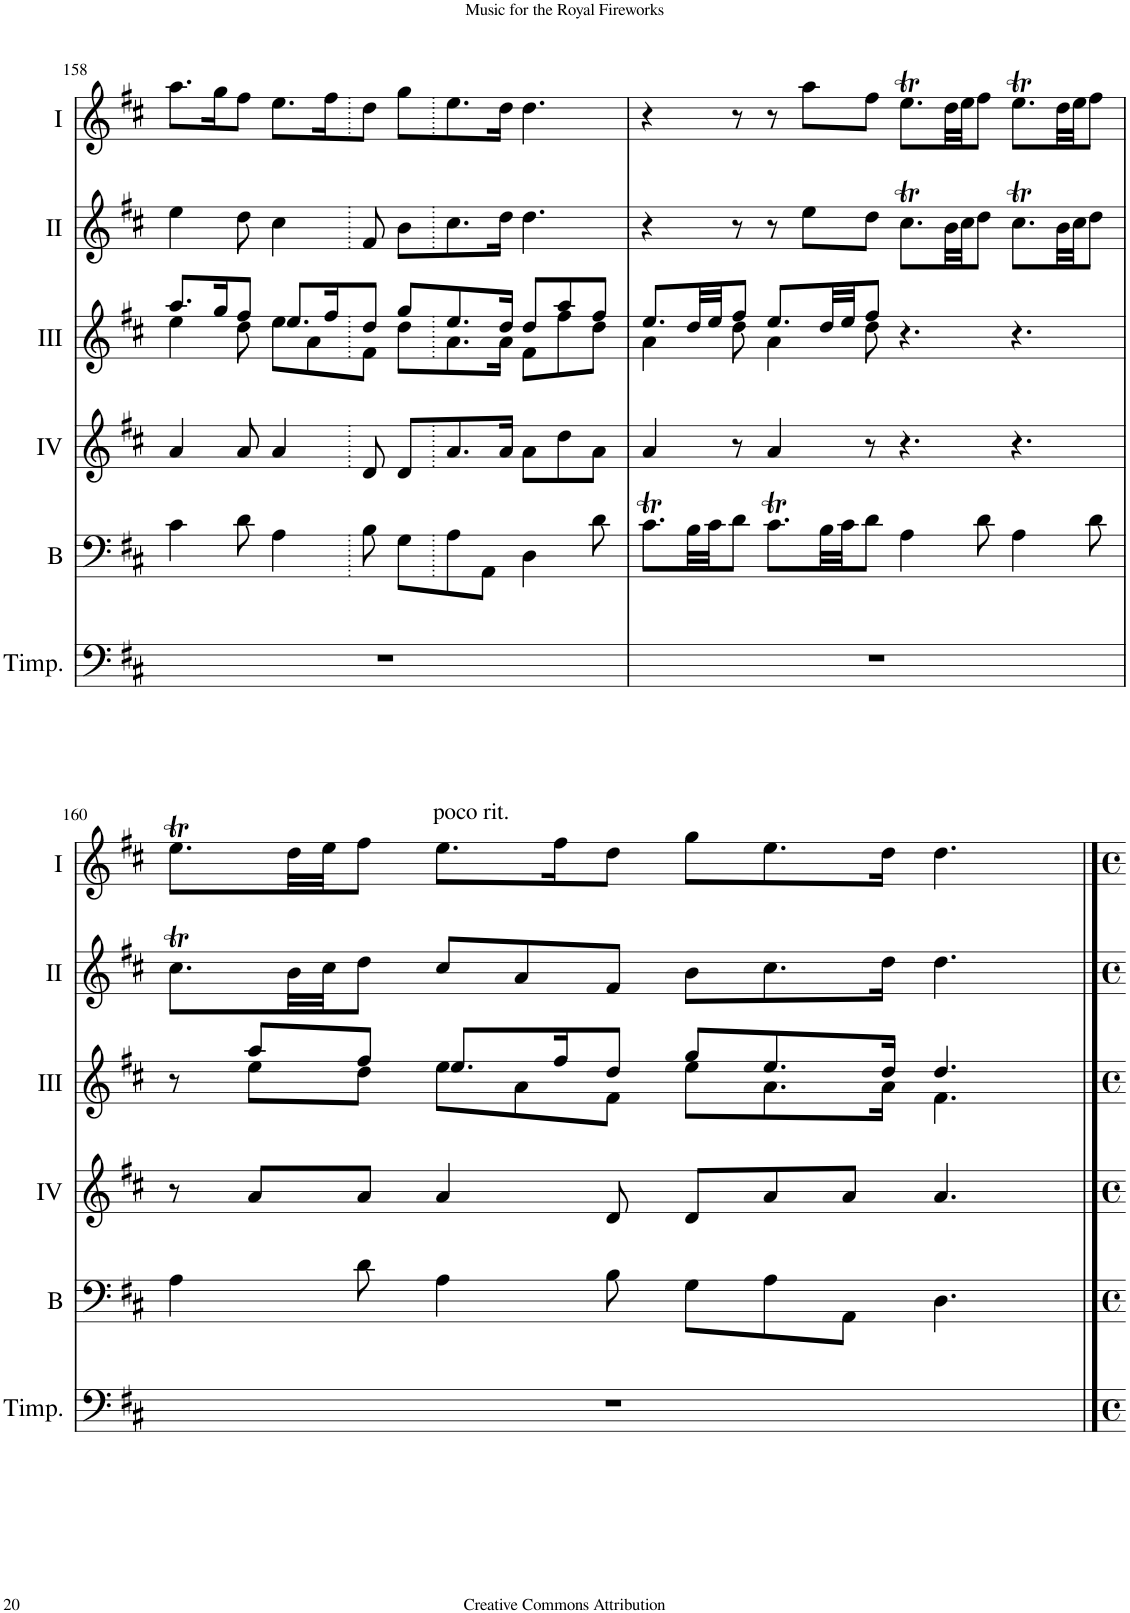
**kern	**kern	**kern	**kern	**kern	**kern
*part6	*part5	*part4	*part3	*part2	*part1
*staff6	*staff5	*staff4	*staff3	*staff2	*staff1
*I"Timpani	*I"Bass	*I"Acc. 4	*I"Acc. 3	*I"Acc. 2	*I"Acc. 1
*I'Timp.	*I'B	*	*	*	*
!!LO:PB:g=z
*clefF4	*clefF4	*clefG2	*clefG2	*clefG2	*clefG2
*k[f#c#]	*k[f#c#]	*k[f#c#]	*k[f#c#]	*k[f#c#]	*k[f#c#]
*M12/8	*M12/8	*M12/8	*M12/8	*M12/8	*M12/8
=158	=158	=158	=158.	=158	=158
*	*	*	*^	*	*
1.r	4C#\	4a/	8.aa/L	4ee\	4ee\	8.aa\L
.	.	.	16gg/K	.	.	16gg\K
.	8D\	8a/	8ff#/J	8dd\	8dd\	8ff#\J
.	4AA\	4a/	8.ee/L	8ee\L	4cc#\	8.ee\L
.	.	.	.	8a\	.	.
.	.	.	16ff#/K	.	.	16ff#\K
.	8BB\	8d/	8dd/J	8f#\J	8f#/	8dd\J
.	8GG\L	8d/L	8gg/L	8dd\L	8b\L	8gg\L
.	8AA\	8.a/	8.ee/	8.a\	8.cc#\	8.ee\
.	8AAA\J	.	.	.	.	.
.	.	16a/Jk	16dd/Jk	16a\Jk	16dd\Jk	16dd\Jk
.	4DD\	8a\L	8dd/L	8f#\L	4.dd\	4.dd\
.	.	8dd\	8aa/	8ff#\	.	.
.	8D\	8a\J	8ff#/J	8dd\J	.	.
=159	=159	=159	=159	=159	=159	=159
1.r	8.C#t\L	4a/	8.ee/L	4a\	4r	4r
.	32BB\LL	.	32dd/LL	.	.	.
.	32C#\JJ	.	32ee/JJ	.	.	.
.	8D\J	8r	8ff#/J	8dd\	8r	8r
.	8.C#t\L	4a/	8.ee/L	4a\	8r	8r
.	.	.	.	.	8ee\L	8aa\L
.	32BB\LL	.	32dd/LL	.	.	.
.	32C#\JJ	.	32ee/JJ	.	.	.
.	8D\J	8r	8ff#/J	8dd\	8dd\J	8ff#\J
.	4AA\	4.r	4.r	4.ryy	8.cc#t\L	8.eeT\L
.	.	.	.	.	32b\LL	32dd\LL
.	.	.	.	.	32cc#\JJ	32ee\JJ
.	8D\	.	.	.	8dd\J	8ff#\J
.	4AA\	4.r	4.r	4.ryy	8.cc#t\L	8.eeT\L
.	.	.	.	.	32b\LL	32dd\LL
.	.	.	.	.	32cc#\JJ	32ee\JJ
.	8D\	.	.	.	8dd\J	8ff#\J
!!LO:LB:g=z
=160	=160	=160	=160	=160	=160	=160
1.r	4AA\	8r	8r	8ryy	8.cc#t\L	8.eeT\L
.	.	8a/L	8aa/L	8ee\L	.	.
.	.	.	.	.	32b\LL	32dd\LL
.	.	.	.	.	32cc#\JJ	32ee\JJ
.	8D\	8a/J	8ff#/J	8dd\J	8dd\J	8ff#\J
!	!	!	!	!	!	!LO:TX:a:t=poco rit.
.	4AA\	4a/	8.ee/L	8ee\L	8cc#/L	8.ee\L
.	.	.	.	8a\	8a/	.
.	.	.	16ff#/K	.	.	16ff#\K
.	8BB\	8d/	8dd/J	8f#\J	8f#/J	8dd\J
.	8GG\L	8d/L	8gg/L	8ee\L	8b\L	8gg\L
.	8AA\	8a/	8.ee/	8.a\	8.cc#\	8.ee\
.	8AAA\J	8a/J	.	.	.	.
.	.	.	16dd/Jk	16a\Jk	16dd\Jk	16dd\Jk
.	4.DD\	4.a/	4.dd/	4.f#\	4.dd\	4.dd\
*	*	*	*v	*v	*	*
==	==	==	==	==	==
*-	*-	*-	*-	*-	*-
